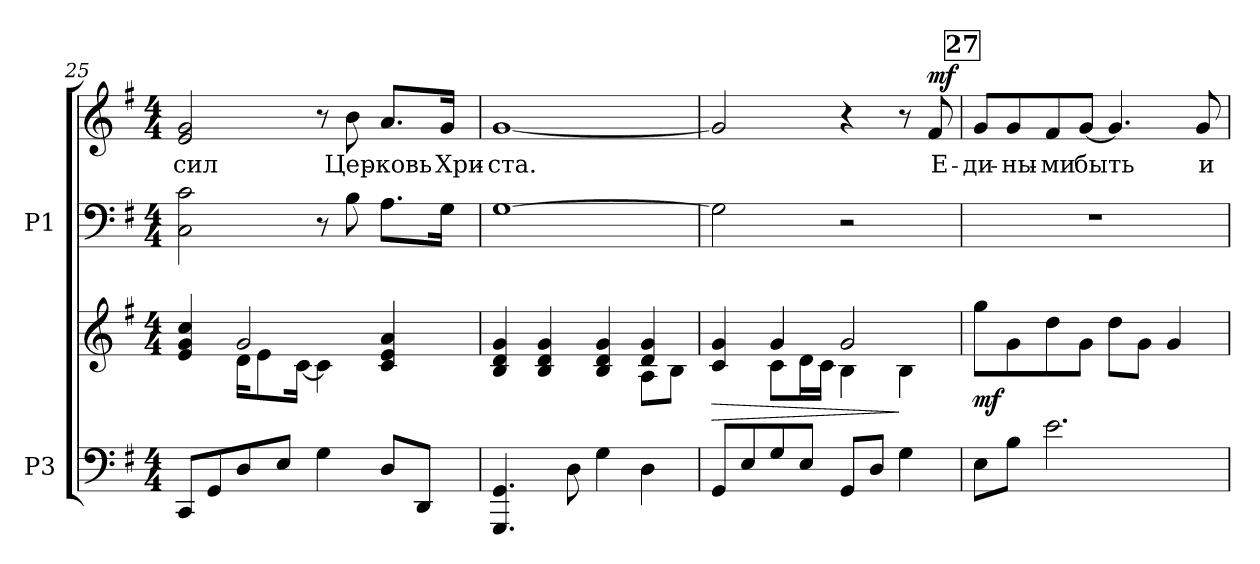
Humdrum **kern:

**kern	**kern	**dynam	**kern	**kern	**text	**dynam
*part2	*part2	*part2	*part1	*part1	*part1	*part1
*staff4	*staff3	*staff3/4	*staff2	*staff1	*staff1	*staff1/2
*I"P3	*	*	*I"P1	*	*	*
*clefF4	*clefG2	*	*clefF4	*clefG2	*	*
*k[f#]	*k[f#]	*	*k[f#]	*k[f#]	*	*
*G:	*G:	*	*G:	*G:	*	*
*M4/4	*M4/4	*	*M4/4	*M4/4	*	*
=25	=25	=25	=25	=25	=25	=25
*	*^	*	*	*	*	*
!	!	!	!	!	!	!LO:LY:b:color=#000000	!
8CCi/L	4ei/ 4gi 4cci	4ryy	.	2Ci\ 2ci	2ei/ 2gi	сил	.
8GGi/	.	.	.	.	.	.	.
8Di/	2gi/	16di\KL	.	.	.	.	.
.	.	8ei\	.	.	.	.	.
8Ei/J	.	.	.	.	.	.	.
.	.	[<16ci\Jk	.	.	.	.	.
4Gi\	.	4ci\]	.	8r	8r	.	.
!	!	!	!	!	!	!LO:LY:b:color=#000000	!
.	.	.	.	8Bi\	8bi\	Цер-	.
!	!	!	!	!	!	!LO:LY:b:color=#000000	!
8Di/L	4ci/ 4ei 4ai	4ryy	.	8.Ai\L	8.ai/L	-ковь	.
8DDi/J	.	.	.	.	.	.	.
!	!	!	!	!	!	!LO:LY:b:color=#000000	!
.	.	.	.	16Gi\Jk	16gi/Jk	Хри-	.
=26	=26	=26	=26	=26	=26	=26	=26
!	!	!	!	!	!	!LO:LY:b:color=#000000	!
4.GGGi/ 4.GGi	4Bi/ 4di 4gi	2ryy	.	[>1Gi	[<1gi	-ста.	.
.	4Bi/ 4di 4gi	.	.	.	.	.	.
8Di\	.	.	.	.	.	.	.
4Gi\	4Bi/ 4di 4gi	4ryy	.	.	.	.	.
4Di\	4di/ 4gi	8Ai\L	.	.	.	.	.
.	.	8Bi\J	.	.	.	.	.
=27	=27	=27	=27	=27	=27	=27	=27
!	!	!	!LO:HP:b	!	!	!	!
8GGi/L	4ci/ 4gi	4ryy	>	2Gi\]	2gi/]	.	.
8Ei/	.	.	.	.	.	.	.
8Gi/	4gi/	8ci\L	.	.	.	.	.
8Ei/J	.	16di\L	.	.	.	.	.
.	.	16ci\JJ	.	.	.	.	.
8GGi/L	2gi/	4Bi\	.	2r	4r	.	.
8Di/J	.	.	.	.	.	.	.
4Gi\	.	4Bi\	]	.	8r	.	.
!	!	!	!	!	!	!LO:LY:b:color=#000000	!
.	.	.	.	.	8f#i/	Е-	mf
*	*v	*v	*	*	*	*	*
!!LO:LB:g=z
!!LO:REH:place=s1:color=#000000:enc=box:fs=14.5719:t=27
=28	=28	=28	=28	=28	=28	=28
!	!	!	!	!	!LO:LY:b:color=#000000	!
8Ei\L	8ggi\L	mf	1r	8gi/L	-ди-	.
!	!	!	!	!	!LO:LY:b:color=#000000	!
8Bi\J	8gi\	.	.	8gi/	-ны-	.
!	!	!	!	!	!LO:LY:b:color=#000000	!
2.ei\	8ddi\	.	.	8f#i/	-ми	.
!	!	!	!	!	!LO:LY:b:color=#000000	!
.	8gi\J	.	.	[<8gi/J	быть	.
.	8ddi\L	.	.	4.gi/]	.	.
.	8gi\J	.	.	.	.	.
.	4gi/	.	.	.	.	.
!	!	!	!	!	!LO:LY:b:color=#000000	!
.	.	.	.	8gi/	и	.
=	=	=	=	=	=	=
*-	*-	*-	*-	*-	*-	*-
